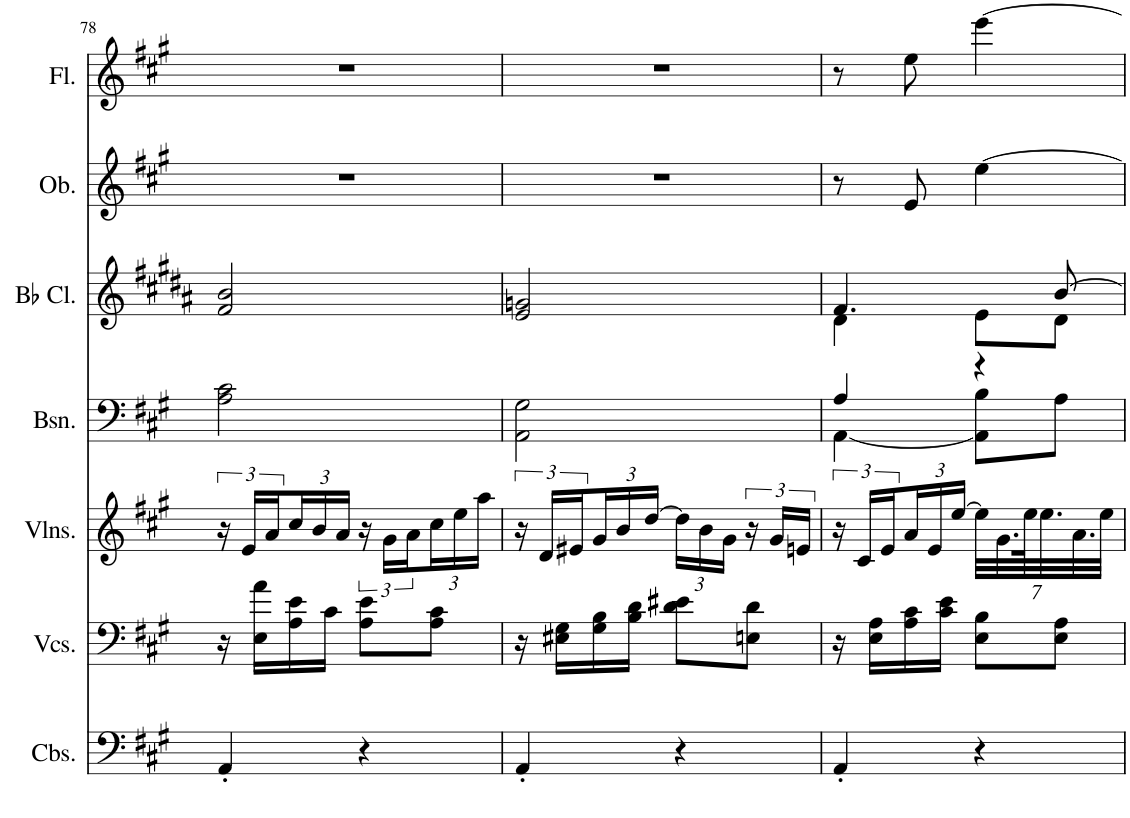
**kern	**kern	**kern	**kern	**kern	**kern	**kern
*part7	*part6	*part5	*part4	*part3	*part2	*part1
*staff7	*staff6	*staff5	*staff4	*staff3	*staff2	*staff1
*I"Contrabasses, Contrabasse	*I"Violoncellos, Viola	*I"Violins, Violine I	*I"Bassoon, 2 Fagotti	*I"Bb Clarinet, 2 Clarinetti in A	*I"Oboe, 2 Oboi	*I"Flute, 2 Flauti
*I'Cbs.	*I'Vcs.	*I'Vlns.	*I'Bsn.	*I'Bb Cl.	*I'Ob.	*I'Fl.
!!LO:PB:g=z
*clefF4	*clefF4	*clefG2	*clefF4	*clefG2	*clefG2	*clefG2
*Trd7c12	*	*	*	*Trd1c2	*	*
*k[f#c#g#]	*k[f#c#g#]	*k[f#c#g#]	*k[f#c#g#]	*k[f#c#g#d#a#]	*k[f#c#g#]	*k[f#c#g#]
*M2/4	*M2/4	*M2/4	*M2/4	*M2/4	*M2/4	*M2/4
=78	=78	=78	=78	=78	=78	=78
4AA'/	16r	24r	2A\ 2c#\	2f#/ 2b/	2r	2r
.	.	24e/LL	.	.	.	.
.	16E\ 16a\LL	.	.	.	.	.
.	.	24a/	.	.	.	.
*	*	*Xbrackettup	*	*	*	*
.	16A\ 16e\	24cc#/	.	.	.	.
.	.	24b/	.	.	.	.
.	16c#\JJ	.	.	.	.	.
.	.	24a/JJ	.	.	.	.
*	*	*brackettup	*	*	*	*
4r	8A\ 8e\L	24r	.	.	.	.
.	.	24g#\LL	.	.	.	.
.	.	24a\	.	.	.	.
*	*	*Xbrackettup	*	*	*	*
.	8A\ 8c#\J	24cc#\	.	.	.	.
.	.	24ee\	.	.	.	.
.	.	24aa\JJ	.	.	.	.
=79	=79	=79	=79	=79	=79	=79
*	*	*brackettup	*	*	*	*
4AA'/	16r	24r	2AA\ 2G#\	2e/ 2gn/	2r	2r
.	.	24d/LL	.	.	.	.
.	16E#X\ 16G#\LL	.	.	.	.	.
.	.	24e#X/	.	.	.	.
*	*	*Xbrackettup	*	*	*	*
.	16G#\ 16B\	24g#/	.	.	.	.
.	.	24b/	.	.	.	.
.	16B\ 16d\JJ	.	.	.	.	.
.	.	[24dd/JJ	.	.	.	.
4r	8d\ 8e#X\L	24dd\LL]	.	.	.	.
.	.	24b\	.	.	.	.
.	.	24g#\JJ	.	.	.	.
*	*	*brackettup	*	*	*	*
.	8En\ 8d\J	24r	.	.	.	.
.	.	24g#/LL	.	.	.	.
.	.	24en/JJ	.	.	.	.
=80	=80	=80	=80	=80	=80	=80
*	*	*	*^	*^	*	*
4AA'/	16r	24r	4A/	[4AA\	4.f#/	4d#\	8r	8r
.	.	24c#/LL	.	.	.	.	.	.
.	16E\ 16A\LL	.	.	.	.	.	.	.
.	.	24e/	.	.	.	.	.	.
*	*	*Xbrackettup	*	*	*	*	*	*
.	16A\ 16c#\	24a/	.	.	.	.	8e/	8ee\
.	.	24e/	.	.	.	.	.	.
.	16c#\ 16e\JJ	.	.	.	.	.	.	.
.	.	[24ee/JJ	.	.	.	.	.	.
4r	8E\ 8B\L	28ee\LLL]	4r	8AA\] 8B\L	.	8e\L	[4ee\	[4eee\
.	.	28.g#\	.	.	.	.	.	.
.	.	56ee\K	.	.	.	.	.	.
.	.	28.ee\	.	.	.	.	.	.
.	8E\ 8A\J	.	.	8A\J	[8b/	8d#\J	.	.
.	.	28.a\	.	.	.	.	.	.
.	.	28ee\JJJ	.	.	.	.	.	.
*	*	*	*v	*v	*	*	*	*
*	*	*	*	*v	*v	*	*
=	=	=	=	=	=	=
*-	*-	*-	*-	*-	*-	*-
